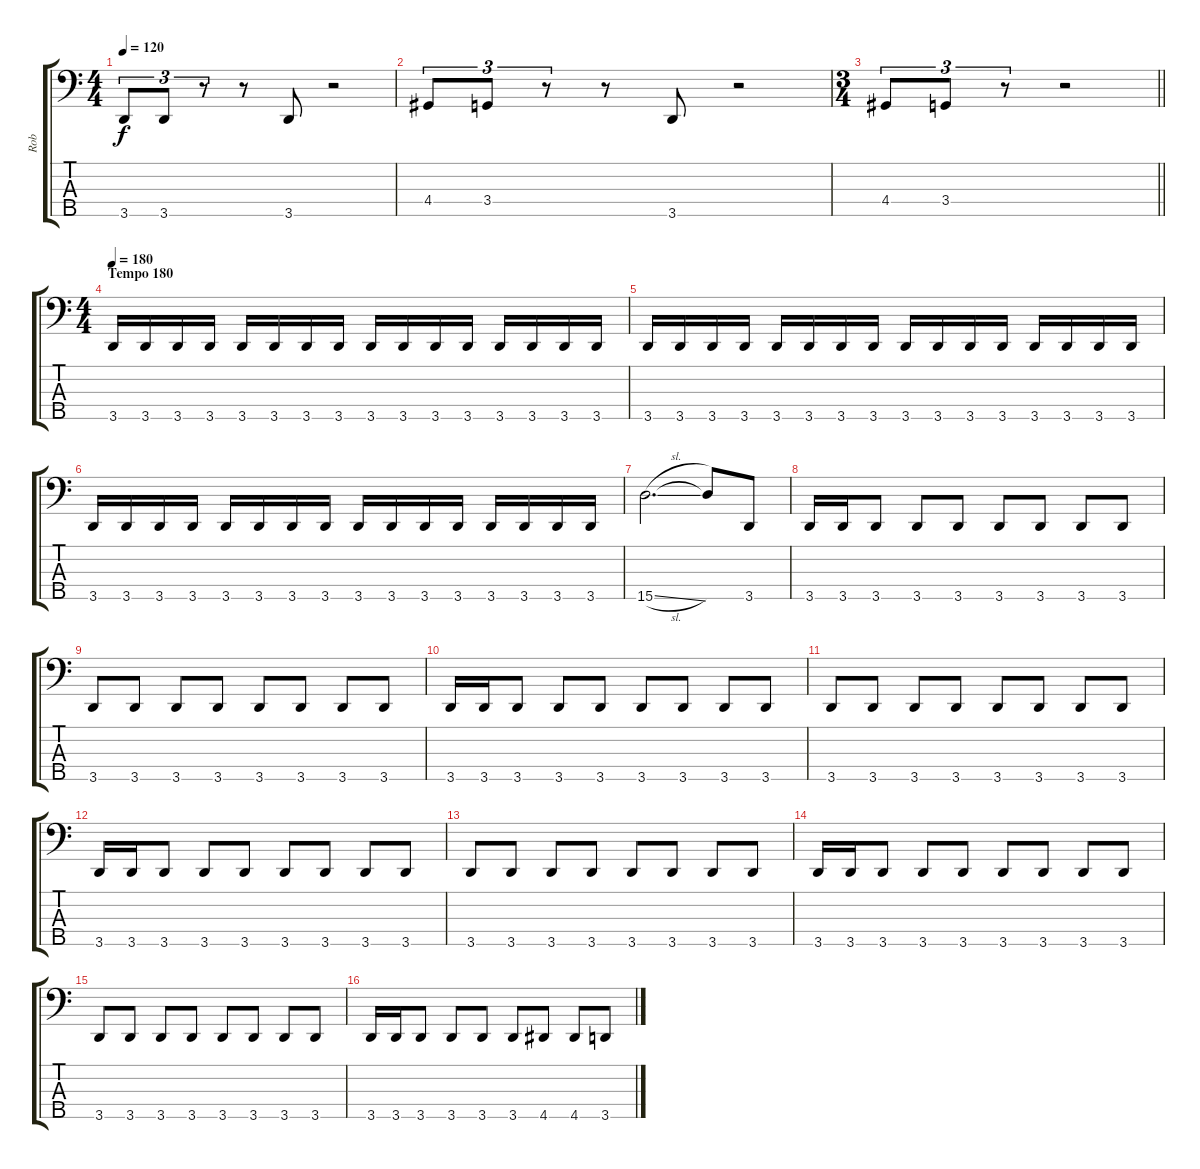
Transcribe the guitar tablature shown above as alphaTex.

\track ("Rob" "Rob") {instrument electricbassfinger}
\staff {score tabs}
\tuning (G2 D2 A1 E1 B0) {hide}
\ts (4 4)
\tempo 120
\clef f4
\ks c
3.5.8{tu (3 2) dy f} 3.5.8{tu (3 2)} r.8{tu (3 2)} r.8 3.5.8 r.2 |
4.4.8{tu (3 2)} 3.4.8{tu (3 2)} r.8{tu (3 2)} r.8 3.5.8 r.2 |
\ts (3 4)
\barLineRight lightlight
4.4.8{tu (3 2)} 3.4.8{tu (3 2)} r.8{tu (3 2)} r.2 |
\ts (4 4)
\section ("" "Tempo 180")
\tempo 180
3.5.16 3.5.16 3.5.16 3.5.16 3.5.16 3.5.16 3.5.16 3.5.16 3.5.16 3.5.16 3.5.16 3.5.16 3.5.16 3.5.16 3.5.16 3.5.16 |
3.5.16 3.5.16 3.5.16 3.5.16 3.5.16 3.5.16 3.5.16 3.5.16 3.5.16 3.5.16 3.5.16 3.5.16 3.5.16 3.5.16 3.5.16 3.5.16 |
3.5.16 3.5.16 3.5.16 3.5.16 3.5.16 3.5.16 3.5.16 3.5.16 3.5.16 3.5.16 3.5.16 3.5.16 3.5.16 3.5.16 3.5.16 3.5.16 |
15.5{sl}.2{d} 15.5{t}.8 3.5.8 |
3.5.16 3.5.16 3.5.8 3.5.8 3.5.8 3.5.8 3.5.8 3.5.8 3.5.8 |
3.5.8 3.5.8 3.5.8 3.5.8 3.5.8 3.5.8 3.5.8 3.5.8 |
3.5.16 3.5.16 3.5.8 3.5.8 3.5.8 3.5.8 3.5.8 3.5.8 3.5.8 |
3.5.8 3.5.8 3.5.8 3.5.8 3.5.8 3.5.8 3.5.8 3.5.8 |
3.5.16 3.5.16 3.5.8 3.5.8 3.5.8 3.5.8 3.5.8 3.5.8 3.5.8 |
3.5.8 3.5.8 3.5.8 3.5.8 3.5.8 3.5.8 3.5.8 3.5.8 |
3.5.16 3.5.16 3.5.8 3.5.8 3.5.8 3.5.8 3.5.8 3.5.8 3.5.8 |
3.5.8 3.5.8 3.5.8 3.5.8 3.5.8 3.5.8 3.5.8 3.5.8 |
3.5.16 3.5.16 3.5.8 3.5.8 3.5.8 3.5.8 4.5.8 4.5.8 3.5.8
